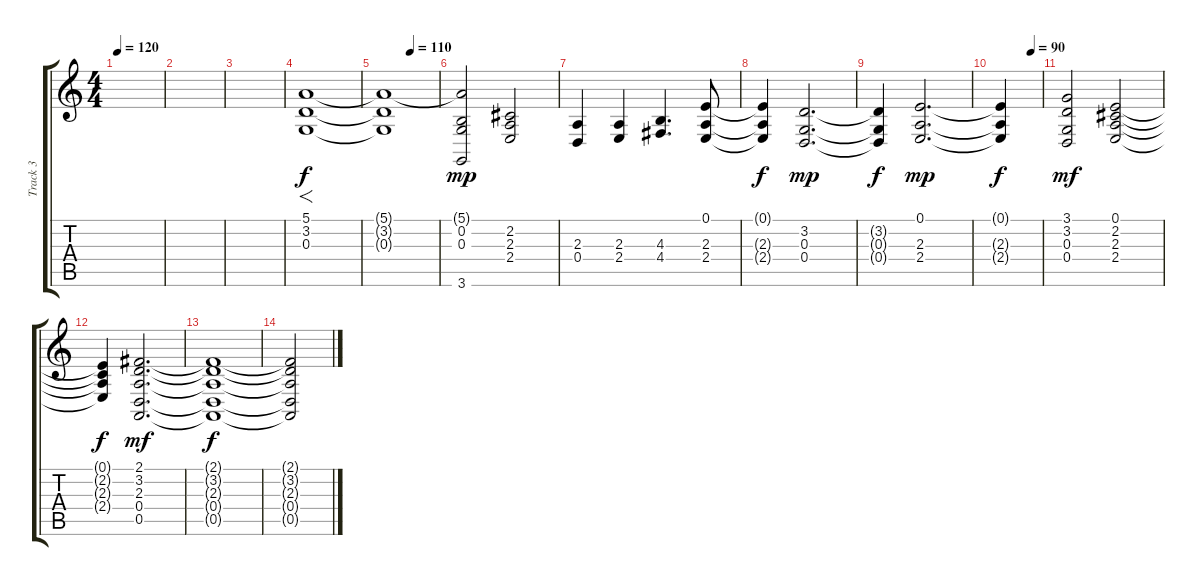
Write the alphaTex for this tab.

\track ("Track 3" "Track 3") {instrument synthstrings2}
\staff {score tabs}
\tuning (E4 B3 G3 D3 A2 E2) {hide}
\ts (4 4)
\tempo 120
\clef g2
\ks c
|
|
|
(5.1 3.2 0.3).1{f volume 4 instrument synthstrings2} |
\tempo (110 0.5)
(5.1{t} 3.2{t} 0.3{t}).1{dy f} |
(5.1{t} 0.2 0.3 3.6).2{dy mp} (2.2 2.3 2.4).2 |
(2.3 0.4).4 (2.3 2.4).4 (4.3 4.4).4{d} (0.1 2.3 2.4).8 |
(0.1{t} 2.3{t} 2.4{t}).4{dy f} (3.2 0.3 0.4).2{d dy mp} |
(3.2{t} 0.3{t} 0.4{t}).4{dy f} (0.1 2.3 2.4).2{d dy mp} |
\tempo (90 0.75)
(0.1{t} 2.3{t} 2.4{t}).4{dy f} |
(3.1 3.2 0.3 0.4).2{dy mf} (0.1 2.2 2.3 2.4).2{balance 3 instrument stringensemble2} |
(0.1{t} 2.2{t} 2.3{t} 2.4{t}).4{dy f} (2.1 3.2 2.3 0.4 0.5).2{d dy mf} |
(2.1{t} 3.2{t} 2.3{t} 0.4{t} 0.5{t}).1{dy f} |
(2.1{t} 3.2{t} 2.3{t} 0.4{t} 0.5{t}).2
